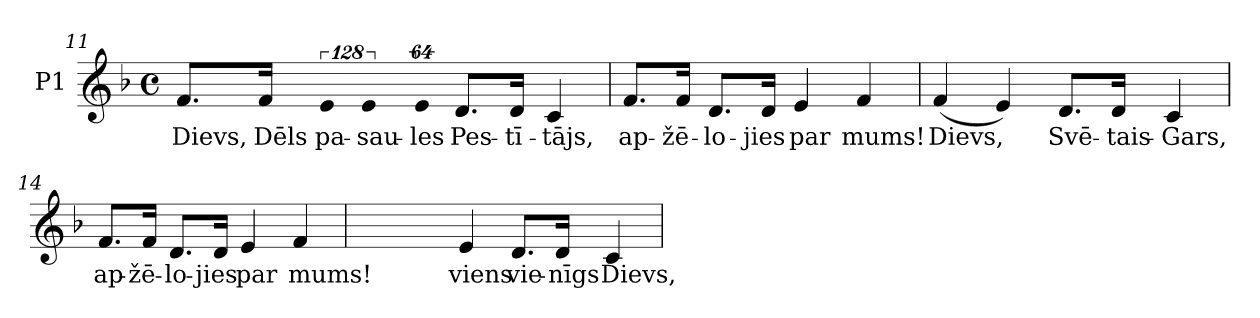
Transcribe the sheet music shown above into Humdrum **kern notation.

**kern	**text
*part1	*part1
*staff1	*staff1
*I"P1	*
*clefG2	*
*k[b-]	*
*F:	*
*M4/4	*
*met(c)	*
=11	=11
!	!LO:LY:b:color=#000000
8.fi/L	Dievs,
!	!LO:LY:b:color=#000000
16fi/Jk	Dēls
!LO:N:vis=8	!
!	!LO:LY:b:color=#000000
1024%85ei/	pa-
!LO:N:vis=8	!
!	!LO:LY:b:color=#000000
1024%85ei/	-sau-
!LO:N:vis=8	!
!	!LO:LY:b:color=#000000
512%43ei/	-les
!	!LO:LY:b:color=#000000
8.di/L	Pes-
!	!LO:LY:b:color=#000000
16di/Jk	-tī-
!	!LO:LY:b:color=#000000
4ci/	-tājs,
=12	=12
!	!LO:LY:b:color=#000000
8.fi/L	ap-
!	!LO:LY:b:color=#000000
16fi/Jk	-žē-
!	!LO:LY:b:color=#000000
8.di/L	-lo-
!	!LO:LY:b:color=#000000
16di/Jk	-jies
!	!LO:LY:b:color=#000000
4ei/	par
!	!LO:LY:b:color=#000000
4fi/	mums!
!!LO:LB:g=z
=13	=13
!	!LO:LY:b:color=#000000
(4fi/	Dievs,
4ei/)	.
!	!LO:LY:b:color=#000000
8.di/L	Svē-
!	!LO:LY:b:color=#000000
16di/Jk	-tais-
!	!LO:LY:b:color=#000000
4ci/	-Gars,
=14	=14
!	!LO:LY:b:color=#000000
8.fi/L	ap-
!	!LO:LY:b:color=#000000
16fi/Jk	-žē-
!	!LO:LY:b:color=#000000
8.di/L	-lo-
!	!LO:LY:b:color=#000000
16di/Jk	-jies
!	!LO:LY:b:color=#000000
4ei/	par
!	!LO:LY:b:color=#000000
4fi/	mums!
=15	=15
!	!LO:LY:b:color=#000000
2.fi/yy	Svētā Trīsvienība
!	!LO:LY:b:color=#000000
4ei/	viens
!	!LO:LY:b:color=#000000
8.di/L	vie-
!	!LO:LY:b:color=#000000
16di/Jk	-nīgs
!	!LO:LY:b:color=#000000
4ci/	Dievs,
=	=
*-	*-
